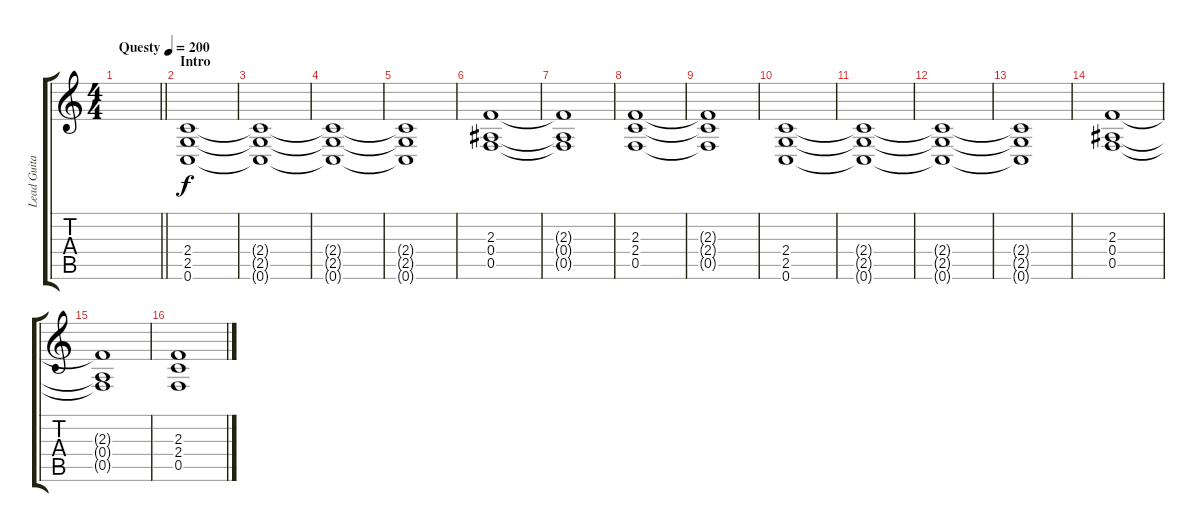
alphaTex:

\track ("Lead Guitar" "Lead Guita") {instrument overdrivenguitar}
\staff {score tabs}
\tuning (C4 G3 Eb3 Bb2 F2 C2) {hide}
\ts (4 4)
\tempo (200 "Questy")
\clef g2
\barLineRight lightlight
\ks c
|
\section ("" "Intro")
(2.4 2.5 0.6).1 |
(2.4{t} 2.5{t} 0.6{t}).1 |
(2.4{t} 2.5{t} 0.6{t}).1 |
(2.4{t} 2.5{t} 0.6{t}).1 |
(2.3 0.4 0.5).1 |
(2.3{t} 0.4{t} 0.5{t}).1 |
(2.3 2.4 0.5).1 |
(2.3{t} 2.4{t} 0.5{t}).1 |
(2.4 2.5 0.6).1 |
(2.4{t} 2.5{t} 0.6{t}).1 |
(2.4{t} 2.5{t} 0.6{t}).1 |
(2.4{t} 2.5{t} 0.6{t}).1 |
(2.3 0.4 0.5).1 |
(2.3{t} 0.4{t} 0.5{t}).1 |
(2.3 2.4 0.5).1
